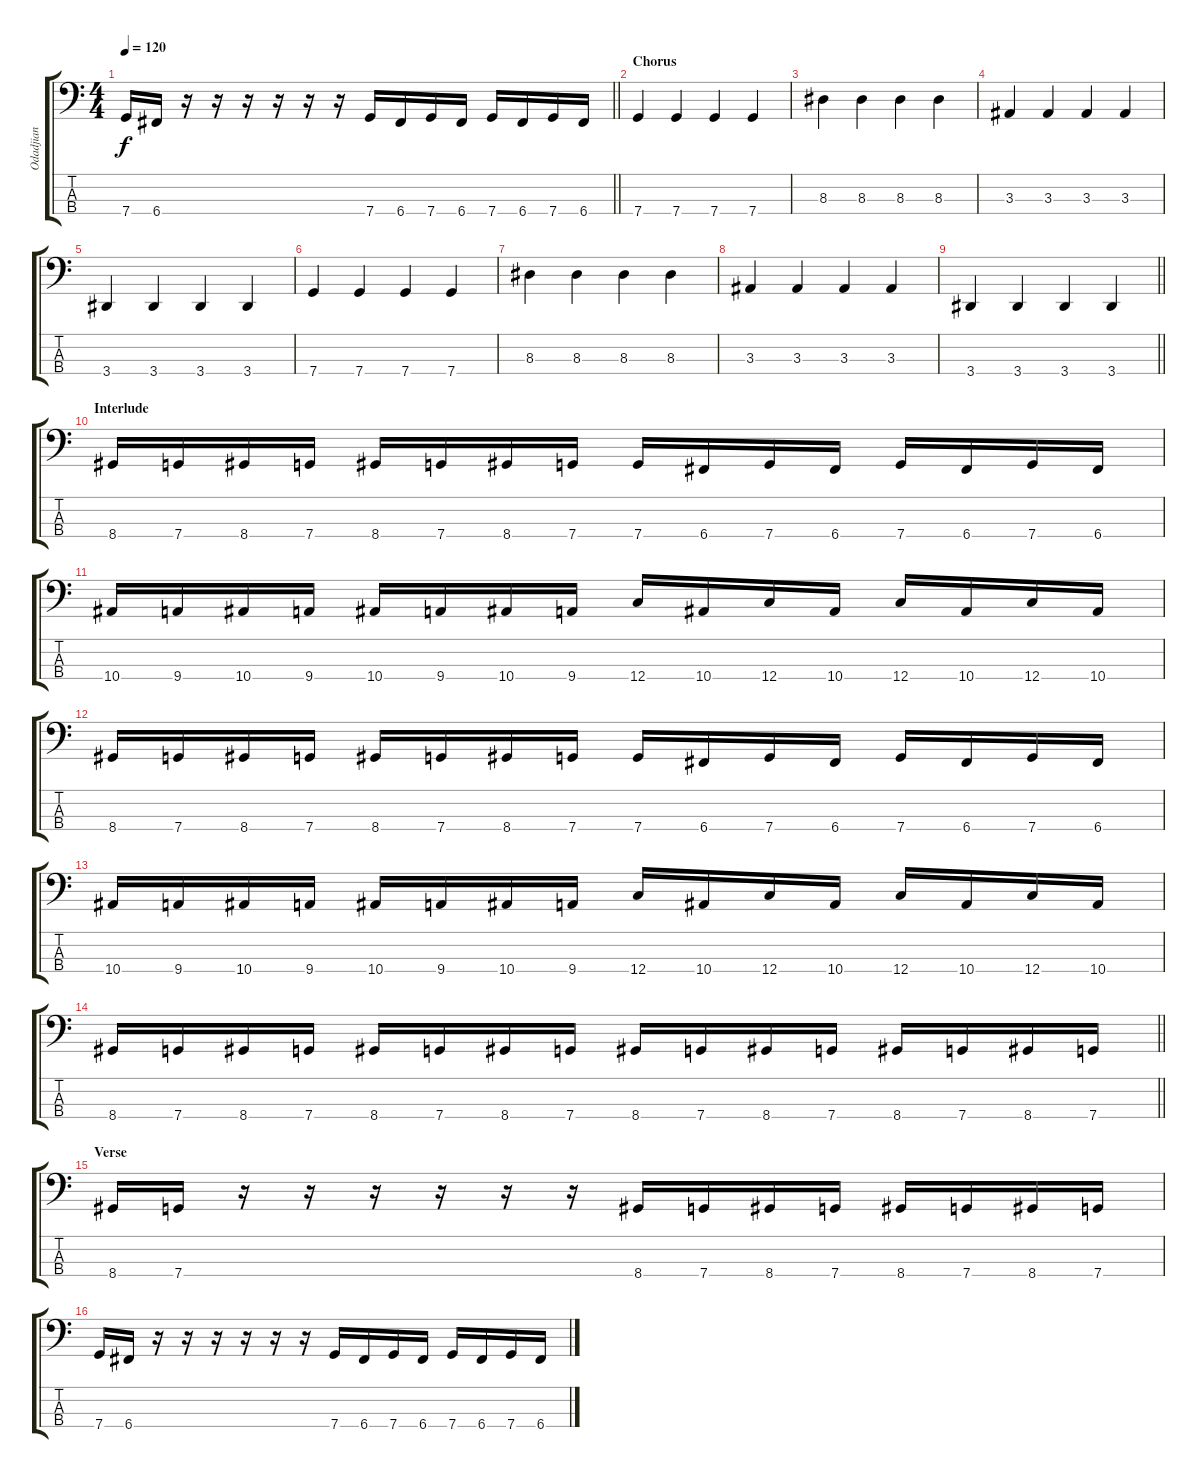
\track ("Odadjian" "Odadjian") {instrument electricbassfinger}
\staff {score tabs}
\tuning (F2 C2 G1 C1) {hide}
\ts (4 4)
\tempo 120
\clef f4
\barLineRight lightlight
\ks c
7.4.16{dy f} 6.4.16 r.16 r.16 r.16 r.16 r.16 r.16 7.4.16 6.4.16 7.4.16 6.4.16 7.4.16 6.4.16 7.4.16 6.4.16 |
\section ("" "Chorus")
7.4.4 7.4.4 7.4.4 7.4.4 |
8.3.4 8.3.4 8.3.4 8.3.4 |
3.3.4 3.3.4 3.3.4 3.3.4 |
3.4.4 3.4.4 3.4.4 3.4.4 |
7.4.4 7.4.4 7.4.4 7.4.4 |
8.3.4 8.3.4 8.3.4 8.3.4 |
3.3.4 3.3.4 3.3.4 3.3.4 |
\barLineRight lightlight
3.4.4 3.4.4 3.4.4 3.4.4 |
\section ("" "Interlude")
8.4.16 7.4.16 8.4.16 7.4.16 8.4.16 7.4.16 8.4.16 7.4.16 7.4.16 6.4.16 7.4.16 6.4.16 7.4.16 6.4.16 7.4.16 6.4.16 |
10.4.16 9.4.16 10.4.16 9.4.16 10.4.16 9.4.16 10.4.16 9.4.16 12.4.16 10.4.16 12.4.16 10.4.16 12.4.16 10.4.16 12.4.16 10.4.16 |
8.4.16 7.4.16 8.4.16 7.4.16 8.4.16 7.4.16 8.4.16 7.4.16 7.4.16 6.4.16 7.4.16 6.4.16 7.4.16 6.4.16 7.4.16 6.4.16 |
10.4.16 9.4.16 10.4.16 9.4.16 10.4.16 9.4.16 10.4.16 9.4.16 12.4.16 10.4.16 12.4.16 10.4.16 12.4.16 10.4.16 12.4.16 10.4.16 |
\barLineRight lightlight
8.4.16 7.4.16 8.4.16 7.4.16 8.4.16 7.4.16 8.4.16 7.4.16 8.4.16 7.4.16 8.4.16 7.4.16 8.4.16 7.4.16 8.4.16 7.4.16 |
\section ("" "Verse")
8.4.16 7.4.16 r.16 r.16 r.16 r.16 r.16 r.16 8.4.16 7.4.16 8.4.16 7.4.16 8.4.16 7.4.16 8.4.16 7.4.16 |
7.4.16 6.4.16 r.16 r.16 r.16 r.16 r.16 r.16 7.4.16 6.4.16 7.4.16 6.4.16 7.4.16 6.4.16 7.4.16 6.4.16
